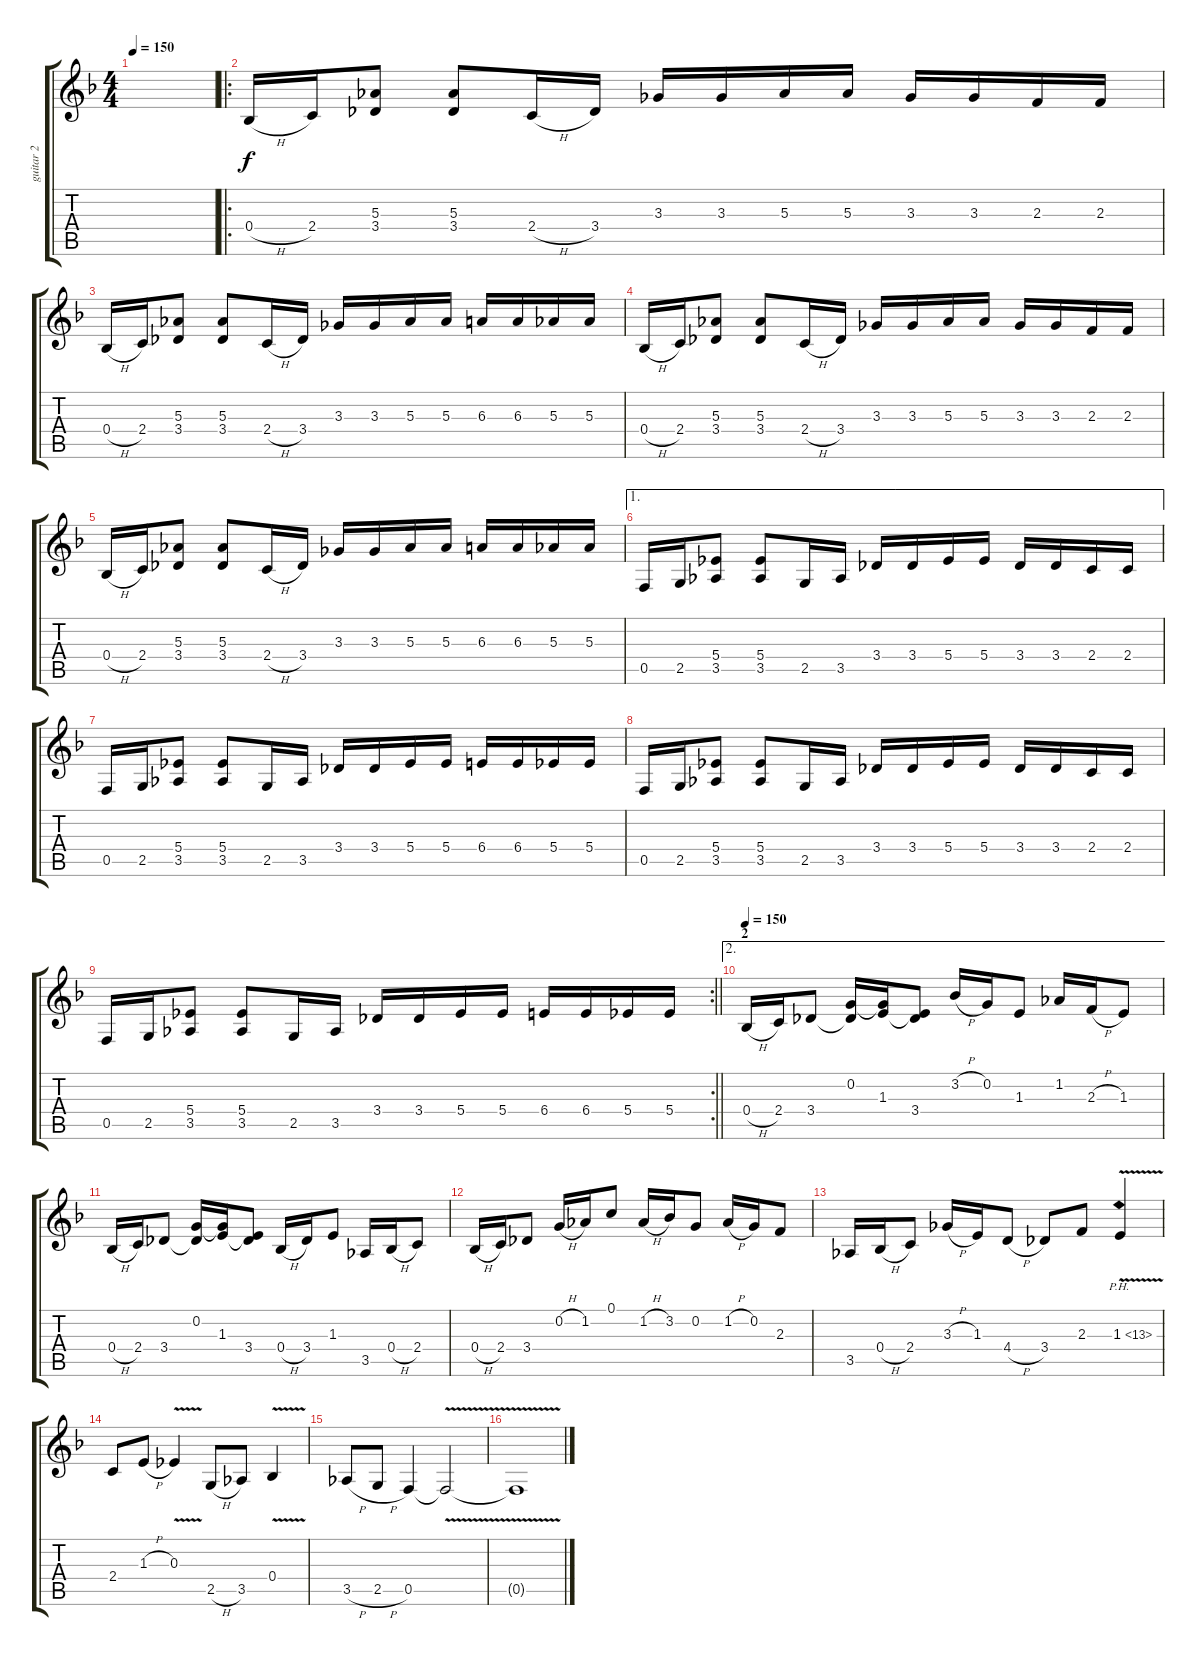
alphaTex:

\track ("guitar 2" "guitar 2") {instrument distortionguitar}
\staff {score tabs}
\tuning (C4 G3 Eb3 Bb2 F2 C2) {hide}
\ts (4 4)
\tempo 150
\clef g2
\ks dminor
|
\ro
0.4{h}.16 2.4.16 (5.3 3.4).8 (5.3 3.4).8 2.4{h}.16 3.4.16 3.3.16 3.3.16 5.3.16 5.3.16 3.3.16 3.3.16 2.3.16 2.3.16 |
0.4{h}.16 2.4.16 (5.3 3.4).8 (5.3 3.4).8 2.4{h}.16 3.4.16 3.3.16 3.3.16 5.3.16 5.3.16 6.3.16 6.3.16 5.3.16 5.3.16 |
0.4{h}.16 2.4.16 (5.3 3.4).8 (5.3 3.4).8 2.4{h}.16 3.4.16 3.3.16 3.3.16 5.3.16 5.3.16 3.3.16 3.3.16 2.3.16 2.3.16 |
0.4{h}.16 2.4.16 (5.3 3.4).8 (5.3 3.4).8 2.4{h}.16 3.4.16 3.3.16 3.3.16 5.3.16 5.3.16 6.3.16 6.3.16 5.3.16 5.3.16 |
\ae 1
0.5.16 2.5.16 (5.4 3.5).8 (5.4 3.5).8 2.5.16 3.5.16 3.4.16 3.4.16 5.4.16 5.4.16 3.4.16 3.4.16 2.4.16 2.4.16 |
0.5.16 2.5.16 (5.4 3.5).8 (5.4 3.5).8 2.5.16 3.5.16 3.4.16 3.4.16 5.4.16 5.4.16 6.4.16 6.4.16 5.4.16 5.4.16 |
0.5.16 2.5.16 (5.4 3.5).8 (5.4 3.5).8 2.5.16 3.5.16 3.4.16 3.4.16 5.4.16 5.4.16 3.4.16 3.4.16 2.4.16 2.4.16 |
\rc 2
\barLineRight lightlight
0.5.16 2.5.16 (5.4 3.5).8 (5.4 3.5).8 2.5.16 3.5.16 3.4.16 3.4.16 5.4.16 5.4.16 6.4.16 6.4.16 5.4.16 5.4.16 |
\ae 2
\section ("" "2")
\tempo 150
0.4{h}.16 2.4.16 3.4.8 (0.2 3.4{t}).16 (0.2{t} 1.3).16 (1.3{t} 3.4).8 3.2{h}.16 0.2.16 1.3.8 1.2.16 2.3{h}.16 1.3.8 |
0.4{h}.16 2.4.16 3.4.8 (0.2 3.4{t}).16 (0.2{t} 1.3).16 (1.3{t} 3.4).8 0.4{h}.16 3.4.16 1.3.8 3.5.16 0.4{h}.16 2.4.8 |
0.4{h}.16 2.4.16 3.4.8 0.2{h}.16 1.2.16 0.1.8 1.2{h}.16 3.2.16 0.2.8 1.2{h}.16 0.2.16 2.3.8 |
3.5.16 0.4{h}.16 2.4.8 3.3{h}.16 1.3.16 4.4{h}.8 3.4.8 2.3.8 1.3{ph 12 v}.4 |
2.4.8 1.3{h}.8 0.3{v}.4 2.5{h}.8 3.5.8 0.4{v}.4 |
3.5{h}.8 2.5{h}.8 0.5.4 0.5{v t}.2 |
0.5{t}.1
